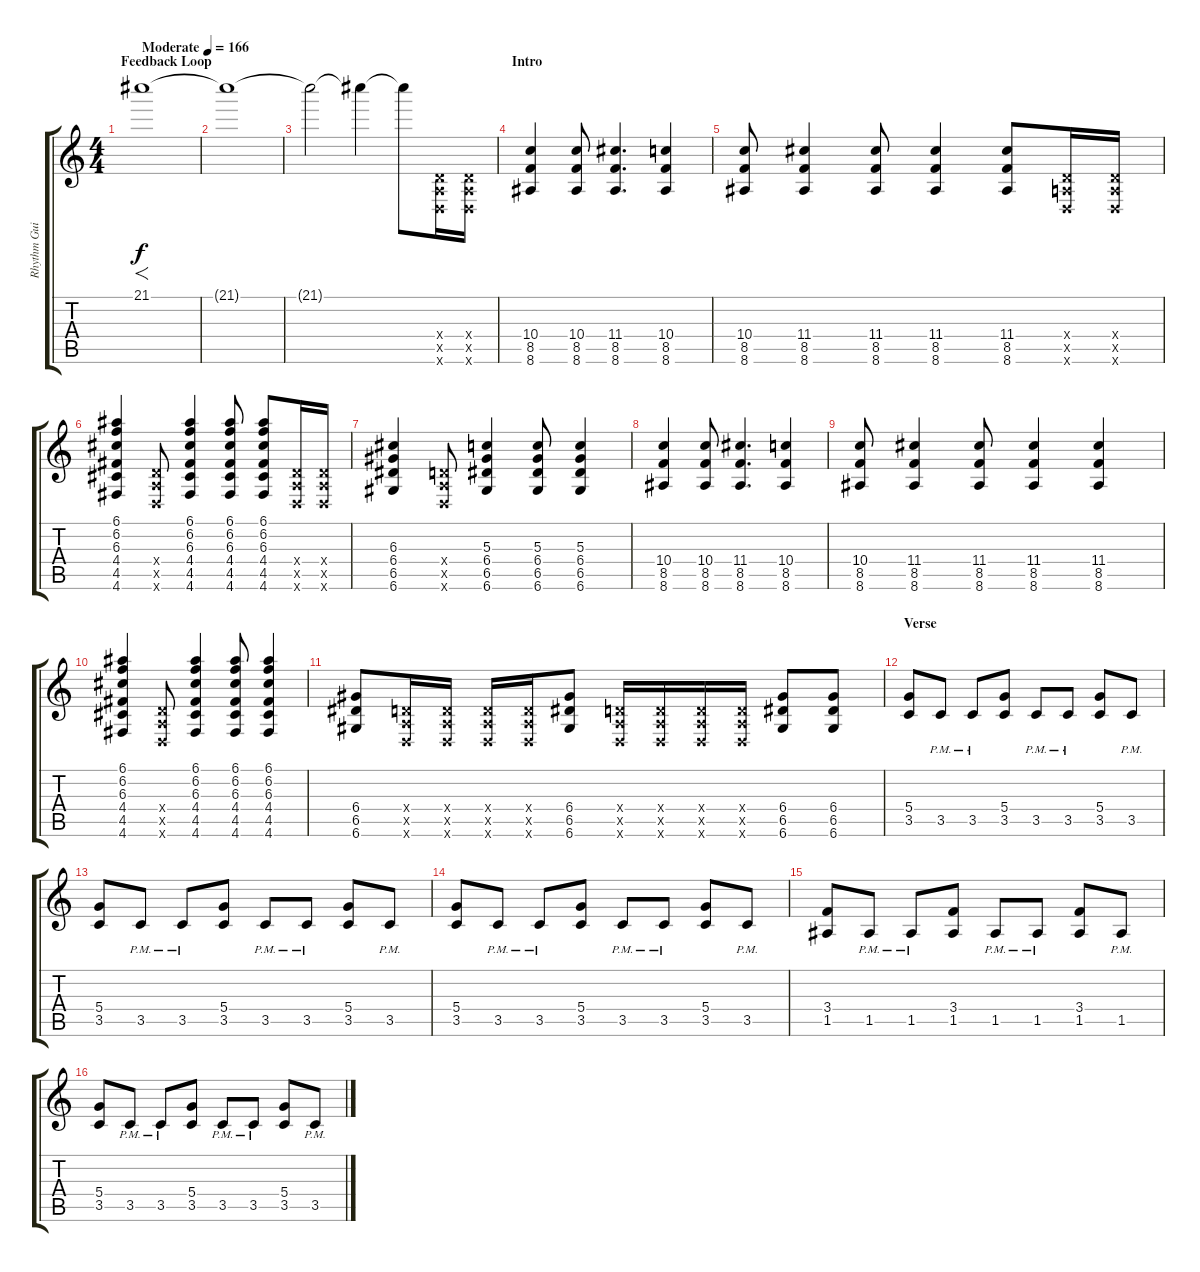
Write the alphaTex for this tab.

\track ("Rhythm Guitar" "Rhythm Gui") {instrument overdrivenguitar}
\staff {score tabs}
\tuning (E4 B3 G3 D3 A2 D2) {hide}
\ts (4 4)
\section ("" "Feedback Loop")
\tempo (166 "Moderate")
\clef g2
\ks c
21.1.1{f dy f instrument overdrivenguitar} |
21.1{t}.1 |
21.1{t}.2 21.1{t}.4 21.1{t}.8 (0.4{x} 0.5{x} 0.6{x}).16 (0.4{x} 0.5{x} 0.6{x}).16 |
\section ("" "Intro")
(10.4 8.5 8.6).4 (10.4 8.5 8.6).8 (11.4 8.5 8.6).4{d} (10.4 8.5 8.6).4 |
(10.4 8.5 8.6).8 (11.4 8.5 8.6).4 (11.4 8.5 8.6).8 (11.4 8.5 8.6).4 (11.4 8.5 8.6).8 (0.4{x} 0.5{x} 0.6{x}).16 (0.4{x} 0.5{x} 0.6{x}).16 |
(6.1 6.2 6.3 4.4 4.5 4.6).4 (0.4{x} 0.5{x} 0.6{x}).8 (6.1 6.2 6.3 4.4 4.5 4.6).4 (6.1 6.2 6.3 4.4 4.5 4.6).8 (6.1 6.2 6.3 4.4 4.5 4.6).8 (0.4{x} 0.5{x} 0.6{x}).16 (0.4{x} 0.5{x} 0.6{x}).16 |
(6.3 6.4 6.5 6.6).4 (0.4{x} 0.5{x} 0.6{x}).8 (5.3 6.4 6.5 6.6).4 (5.3 6.4 6.5 6.6).8 (5.3 6.4 6.5 6.6).4 |
(10.4 8.5 8.6).4 (10.4 8.5 8.6).8 (11.4 8.5 8.6).4{d} (10.4 8.5 8.6).4 |
(10.4 8.5 8.6).8 (11.4 8.5 8.6).4 (11.4 8.5 8.6).8 (11.4 8.5 8.6).4 (11.4 8.5 8.6).4 |
(6.1 6.2 6.3 4.4 4.5 4.6).4 (0.4{x} 0.5{x} 0.6{x}).8 (6.1 6.2 6.3 4.4 4.5 4.6).4 (6.1 6.2 6.3 4.4 4.5 4.6).8 (6.1 6.2 6.3 4.4 4.5 4.6).4 |
(6.4 6.5 6.6).8 (0.4{x} 0.5{x} 0.6{x}).16 (0.4{x} 0.5{x} 0.6{x}).16 (0.4{x} 0.5{x} 0.6{x}).16 (0.4{x} 0.5{x} 0.6{x}).16 (6.4 6.5 6.6).8 (0.4{x} 0.5{x} 0.6{x}).16 (0.4{x} 0.5{x} 0.6{x}).16 (0.4{x} 0.5{x} 0.6{x}).16 (0.4{x} 0.5{x} 0.6{x}).16 (6.4 6.5 6.6).8 (6.4 6.5 6.6).8 |
\section ("" "Verse")
(5.4 3.5).8 3.5{pm}.8 3.5{pm}.8 (5.4 3.5).8 3.5{pm}.8 3.5{pm}.8 (5.4 3.5).8 3.5{pm}.8 |
(5.4 3.5).8 3.5{pm}.8 3.5{pm}.8 (5.4 3.5).8 3.5{pm}.8 3.5{pm}.8 (5.4 3.5).8 3.5{pm}.8 |
(5.4 3.5).8 3.5{pm}.8 3.5{pm}.8 (5.4 3.5).8 3.5{pm}.8 3.5{pm}.8 (5.4 3.5).8 3.5{pm}.8 |
(3.4 1.5).8 1.5{pm}.8 1.5{pm}.8 (3.4 1.5).8 1.5{pm}.8 1.5{pm}.8 (3.4 1.5).8 1.5{pm}.8 |
(5.4 3.5).8 3.5{pm}.8 3.5{pm}.8 (5.4 3.5).8 3.5{pm}.8 3.5{pm}.8 (5.4 3.5).8 3.5{pm}.8
